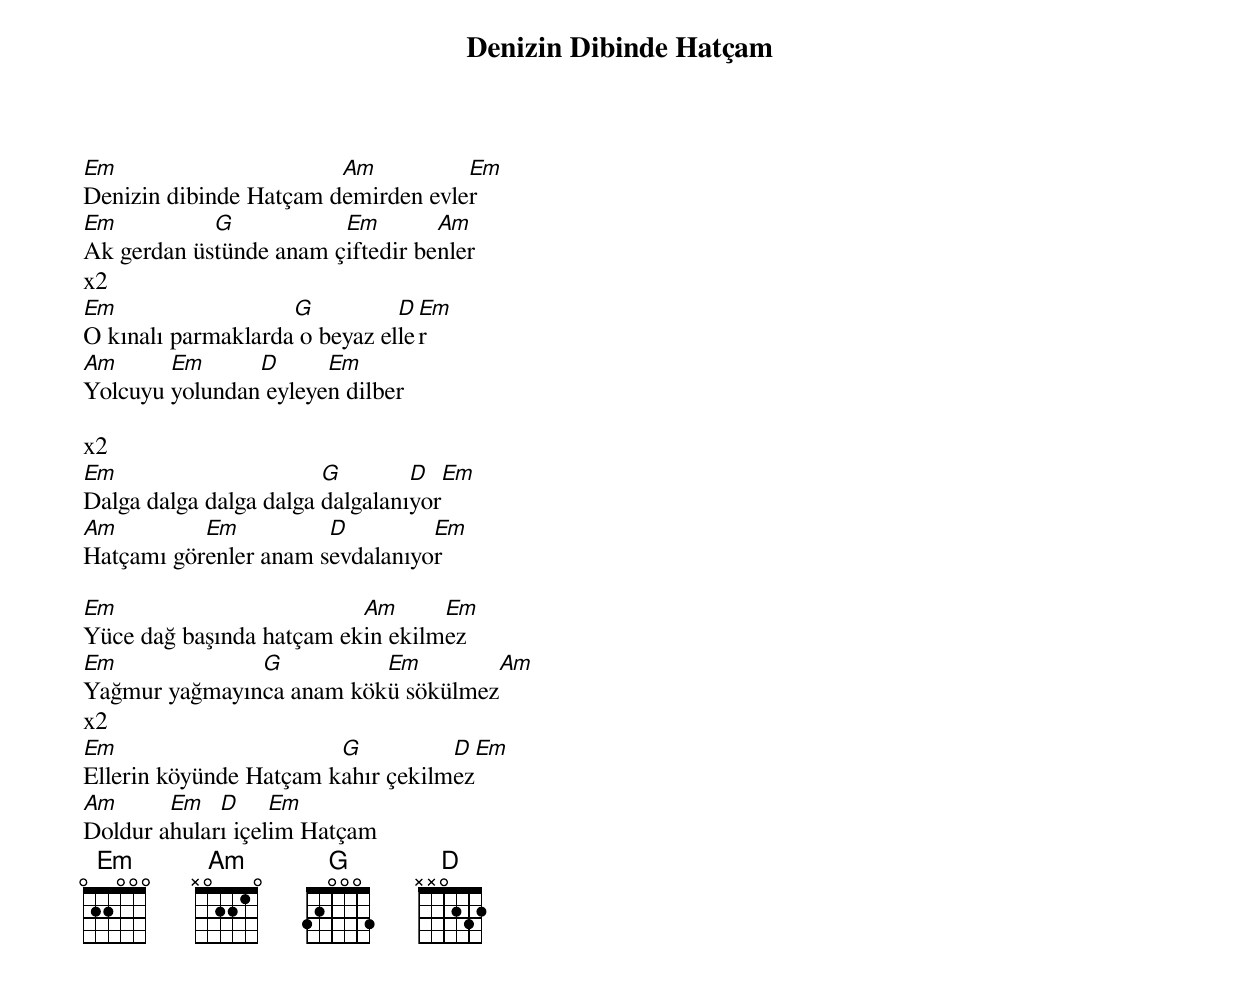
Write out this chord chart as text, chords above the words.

{title: Denizin Dibinde Hatçam}
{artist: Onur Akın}

Em                      Am          Em
Denizin dibinde Hatçam demirden evler
Em          G           Em        Am
Ak gerdan üstünde anam çiftedir benler
x2
Em                  G          D Em
O kınalı parmaklarda o beyaz eller
Am      Em      D      Em
Yolcuyu yolundan eyleyen dilber

x2
Em                      G        D  Em
Dalga dalga dalga dalga dalgalanıyor
Am         Em          D         Em
Hatçamı görenler anam sevdalanıyor

Em                        Am      Em
Yüce dağ başında hatçam ekin ekilmez
Em             G          Em         Am
Yağmur yağmayınca anam kökü sökülmez
x2
Em                      G          D Em
Ellerin köyünde Hatçam kahır çekilmez
Am      Em   D     Em
Doldur ahuları içelim Hatçam
